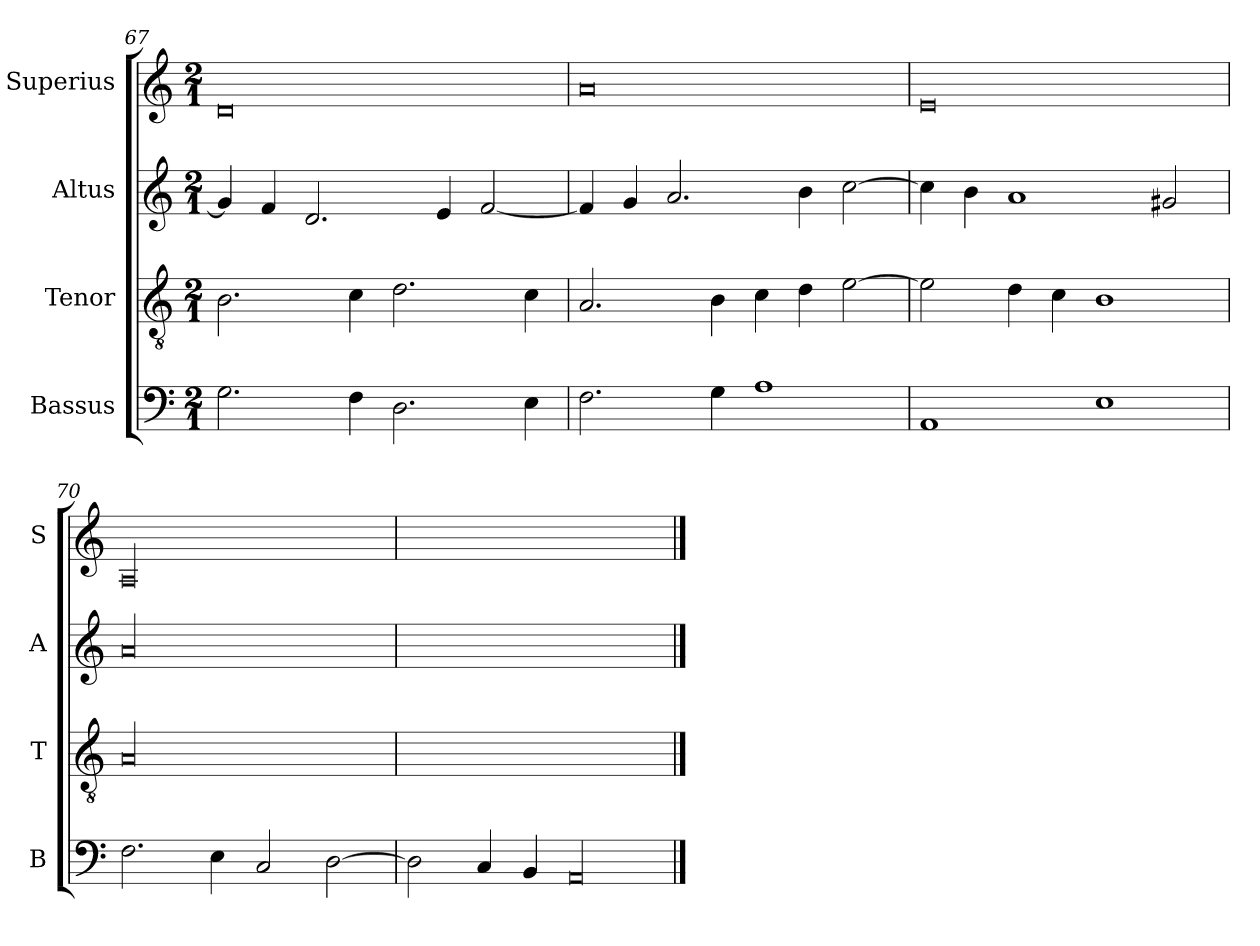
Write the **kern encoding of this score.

**kern	**kern	**kern	**kern
*part4	*part3	*part2	*part1
*staff4	*staff3	*staff2	*staff1
*I"Bassus	*I"Tenor	*I"Altus	*I"Superius
*I'B	*I'T	*I'A	*I'S
*clefF4	*clefGv2	*clefG2	*clefG2
*k[]	*k[]	*k[]	*k[]
*M2/1	*M2/1	*M2/1	*M2/1
=67	=67	=67	=67
2.G\	2.B\	4g/]	0d
.	.	4f/	.
.	.	2.d/	.
4F\	4c\	.	.
2.D\	2.d\	.	.
.	.	4e/	.
.	.	[2f/	.
4E\	4c\	.	.
=68	=68	=68	=68
2.F\	2.A/	4f/]	0a
.	.	4g/	.
.	.	2.a/	.
4G\	4B\	.	.
1A	4c\	.	.
.	4d\	4b\	.
.	[2e\	[2cc\	.
=69	=69	=69	=69
1AA	2e\]	4cc\]	0e
.	.	4b\	.
.	4d\	1a	.
.	4c\	.	.
1E	1B	.	.
.	.	2g#X/	.
=70	=70	=70	=70
!	!LO:N:vis=00	!LO:N:vis=00	!LO:N:vis=00
2.F\	0A	0a	0A
4E\	.	.	.
2C/	.	.	.
[2D\	.	.	.
=71	=71	=71	=71
2D\]	0Ayy	0ayy	0Ayy
4C/	.	.	.
4BB/	.	.	.
!LO:N:vis=00	!	!	!
1AA	.	.	.
==	==	==	==
*-	*-	*-	*-
